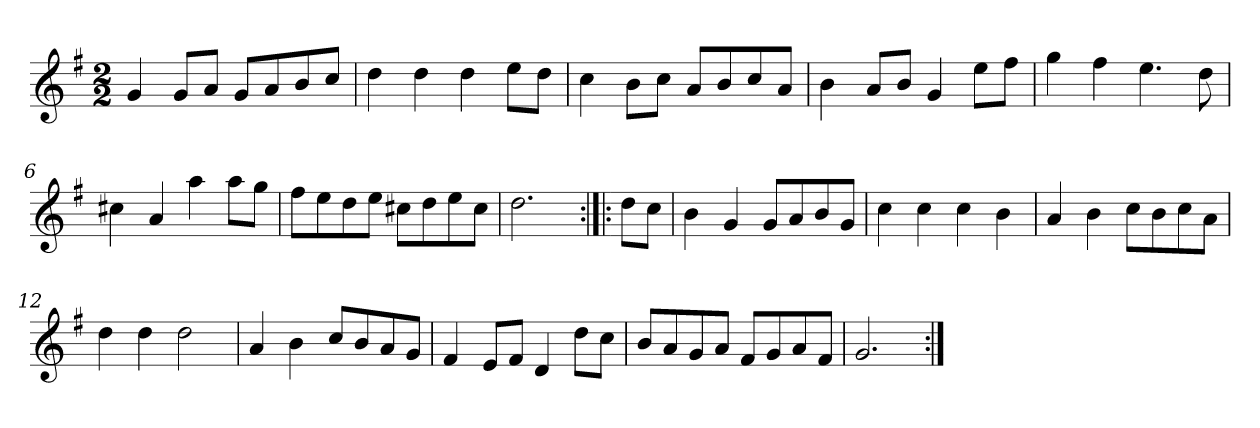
**kern
*part1
*staff1
*clefG2
*k[f#]
*G:
*M2/2
*MM132
=1
4g
8g/L
8a/J
8g/L
8a/
8b/
8cc/J
=2
4dd
4dd
4dd
8ee\L
8dd\J
=3
4cc
8b\L
8cc\J
8a/L
8b/
8cc/
8a/J
=4
4b
8a/L
8b/J
4g
8ee\L
8ff#\J
=5
4gg
4ff#
4.ee
8dd
=6
4cc#X
4a
4aa
8aa\L
8gg\J
=7
8ff#\L
8ee\
8dd\
8ee\J
8cc#X\L
8dd\
8ee\
8cc#\J
=8
2.dd
=:|!|:
8dd\L
8cc\J
=9
4b
4g
8g/L
8a/
8b/
8g/J
=10
4cc
4cc
4cc
4b
=11
4a
4b
8cc\L
8b\
8cc\
8a\J
=12
4dd
4dd
2dd
=13
4a
4b
8cc/L
8b/
8a/
8g/J
=14
4f#
8e/L
8f#/J
4d
8dd\L
8cc\J
=15
8b/L
8a/
8g/
8a/J
8f#/L
8g/
8a/
8f#/J
=16
2.g
=:|!
*-
